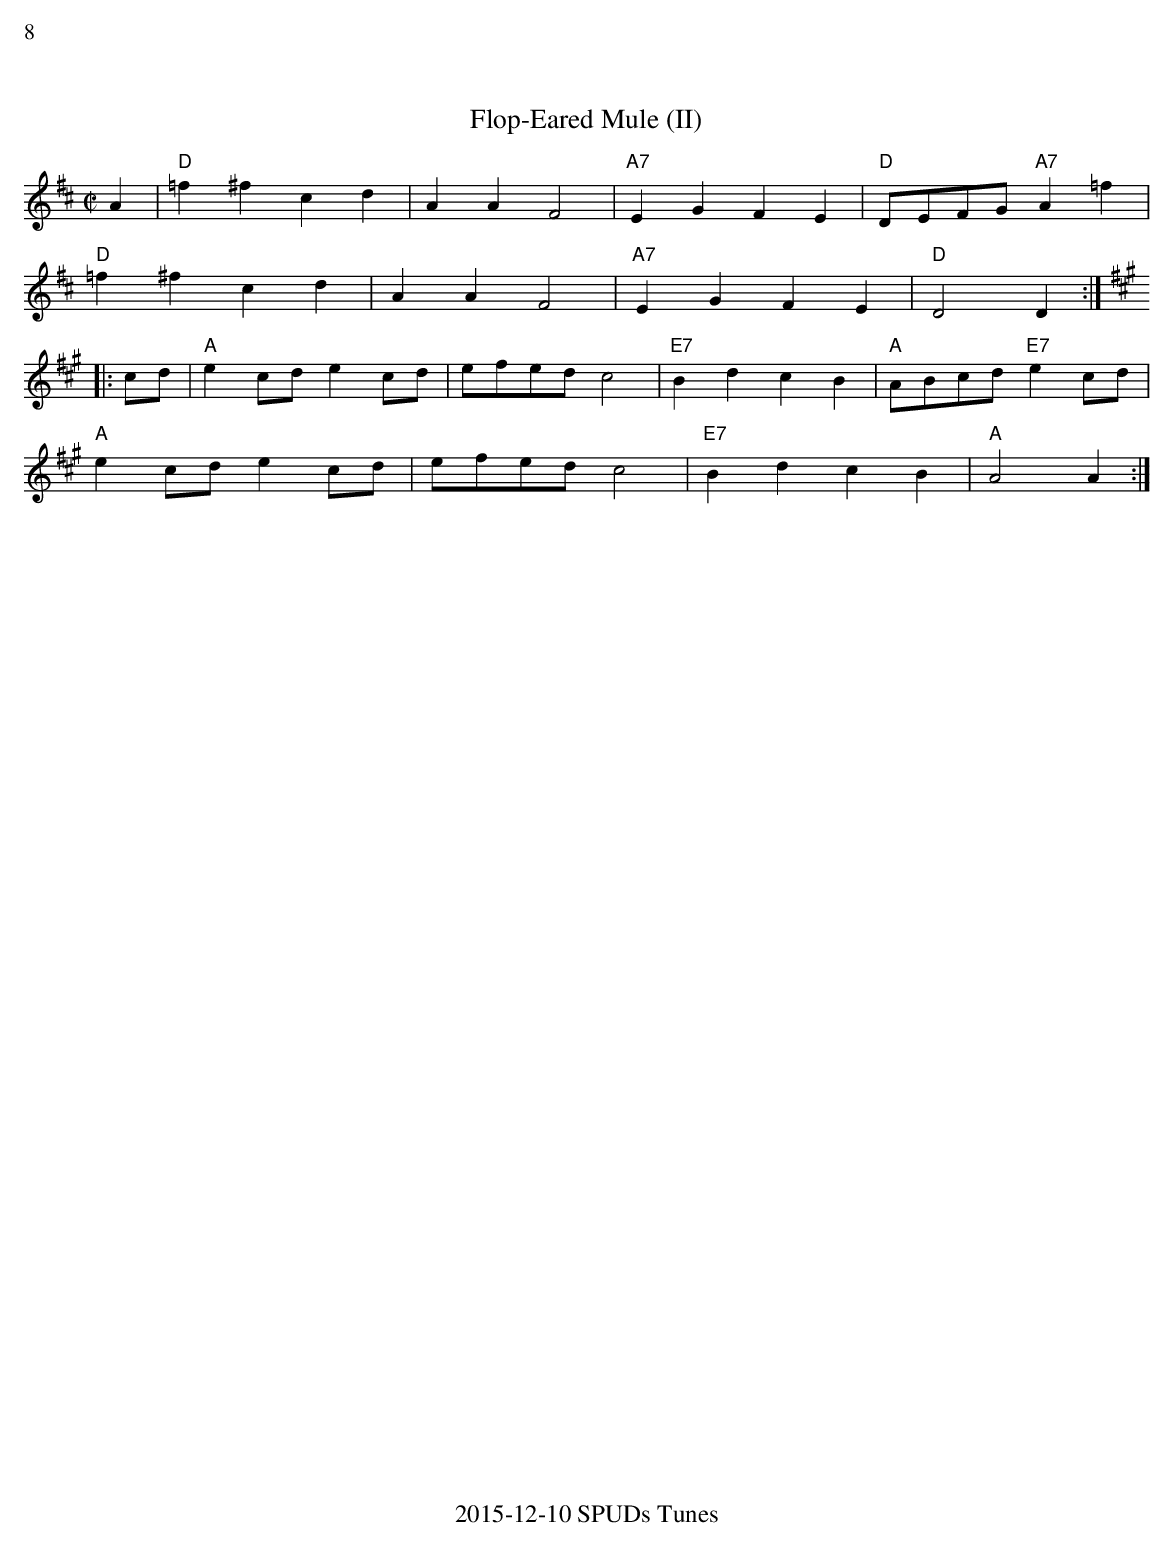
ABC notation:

X:1
%%text 8
T:Flop-Eared Mule (II)
M:C|
L:1/8
K:D
A2|"D"=f2^f2c2d2|A2A2 F4 | "A7"E2G2 F2E2 |"D"DEFG "A7"A2=f2|
"D"=f2^f2c2d2|A2A2 F4 | "A7"E2G2 F2E2|"D"D4D2:|
K:A
|:cd|"A"e2cd e2cd |efed c4 |"E7"B2d2c2B2|"A"ABcd "E7"e2 cd|
"A"e2cd e2cd |efed c4|"E7"B2d2c2B2|"A"A4A2:|
